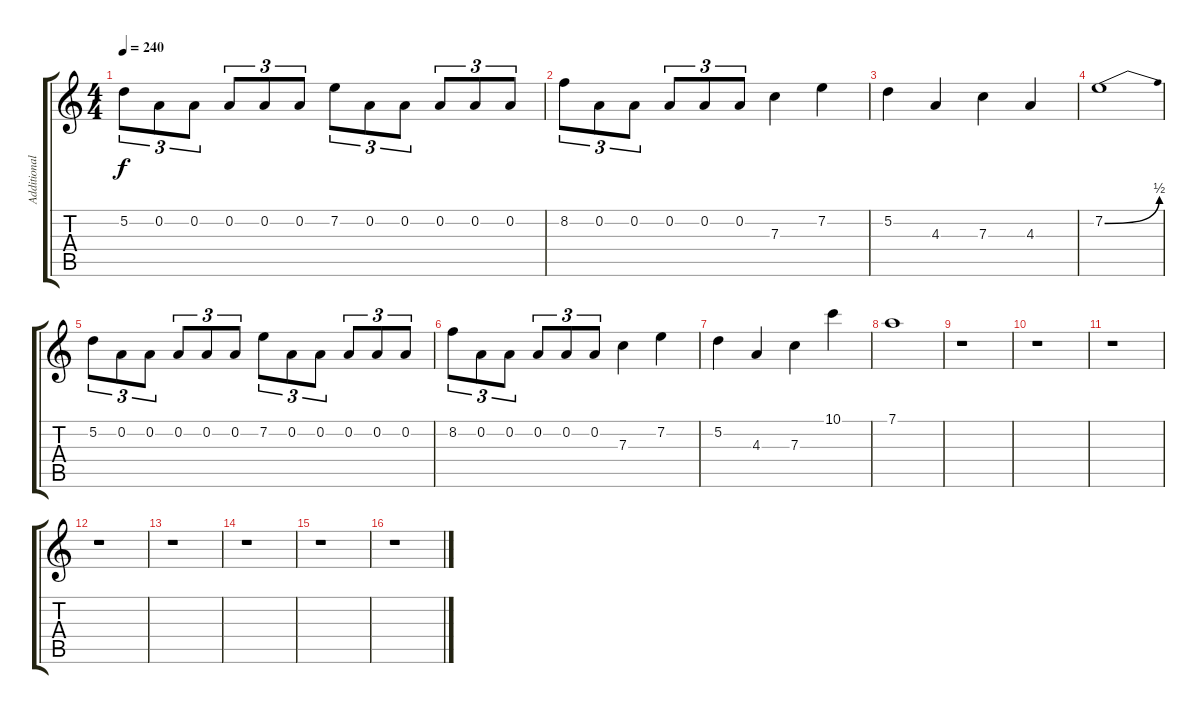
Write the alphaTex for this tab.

\track ("Additional Guitars" "Additional") {instrument distortionguitar}
\staff {score tabs}
\tuning (D4 A3 F3 C3 G2 D2) {hide}
\ts (4 4)
\tempo 240
\clef g2
\ks c
5.2.8{tu (3 2) dy f} 0.2.8{tu (3 2)} 0.2.8{tu (3 2)} 0.2.8{tu (3 2)} 0.2.8{tu (3 2)} 0.2.8{tu (3 2)} 7.2.8{tu (3 2)} 0.2.8{tu (3 2)} 0.2.8{tu (3 2)} 0.2.8{tu (3 2)} 0.2.8{tu (3 2)} 0.2.8{tu (3 2)} |
8.2.8{tu (3 2)} 0.2.8{tu (3 2)} 0.2.8{tu (3 2)} 0.2.8{tu (3 2)} 0.2.8{tu (3 2)} 0.2.8{tu (3 2)} 7.3.4 7.2.4 |
5.2.4 4.3.4 7.3.4 4.3.4 |
7.2{be (bend 0 0 60 2)}.1 |
5.2.8{tu (3 2)} 0.2.8{tu (3 2)} 0.2.8{tu (3 2)} 0.2.8{tu (3 2)} 0.2.8{tu (3 2)} 0.2.8{tu (3 2)} 7.2.8{tu (3 2)} 0.2.8{tu (3 2)} 0.2.8{tu (3 2)} 0.2.8{tu (3 2)} 0.2.8{tu (3 2)} 0.2.8{tu (3 2)} |
8.2.8{tu (3 2)} 0.2.8{tu (3 2)} 0.2.8{tu (3 2)} 0.2.8{tu (3 2)} 0.2.8{tu (3 2)} 0.2.8{tu (3 2)} 7.3.4 7.2.4 |
5.2.4 4.3.4 7.3.4 10.1.4 |
7.1.1 |
r.1 |
r.1 |
r.1 |
r.1 |
r.1 |
r.1 |
r.1 |
r.1
